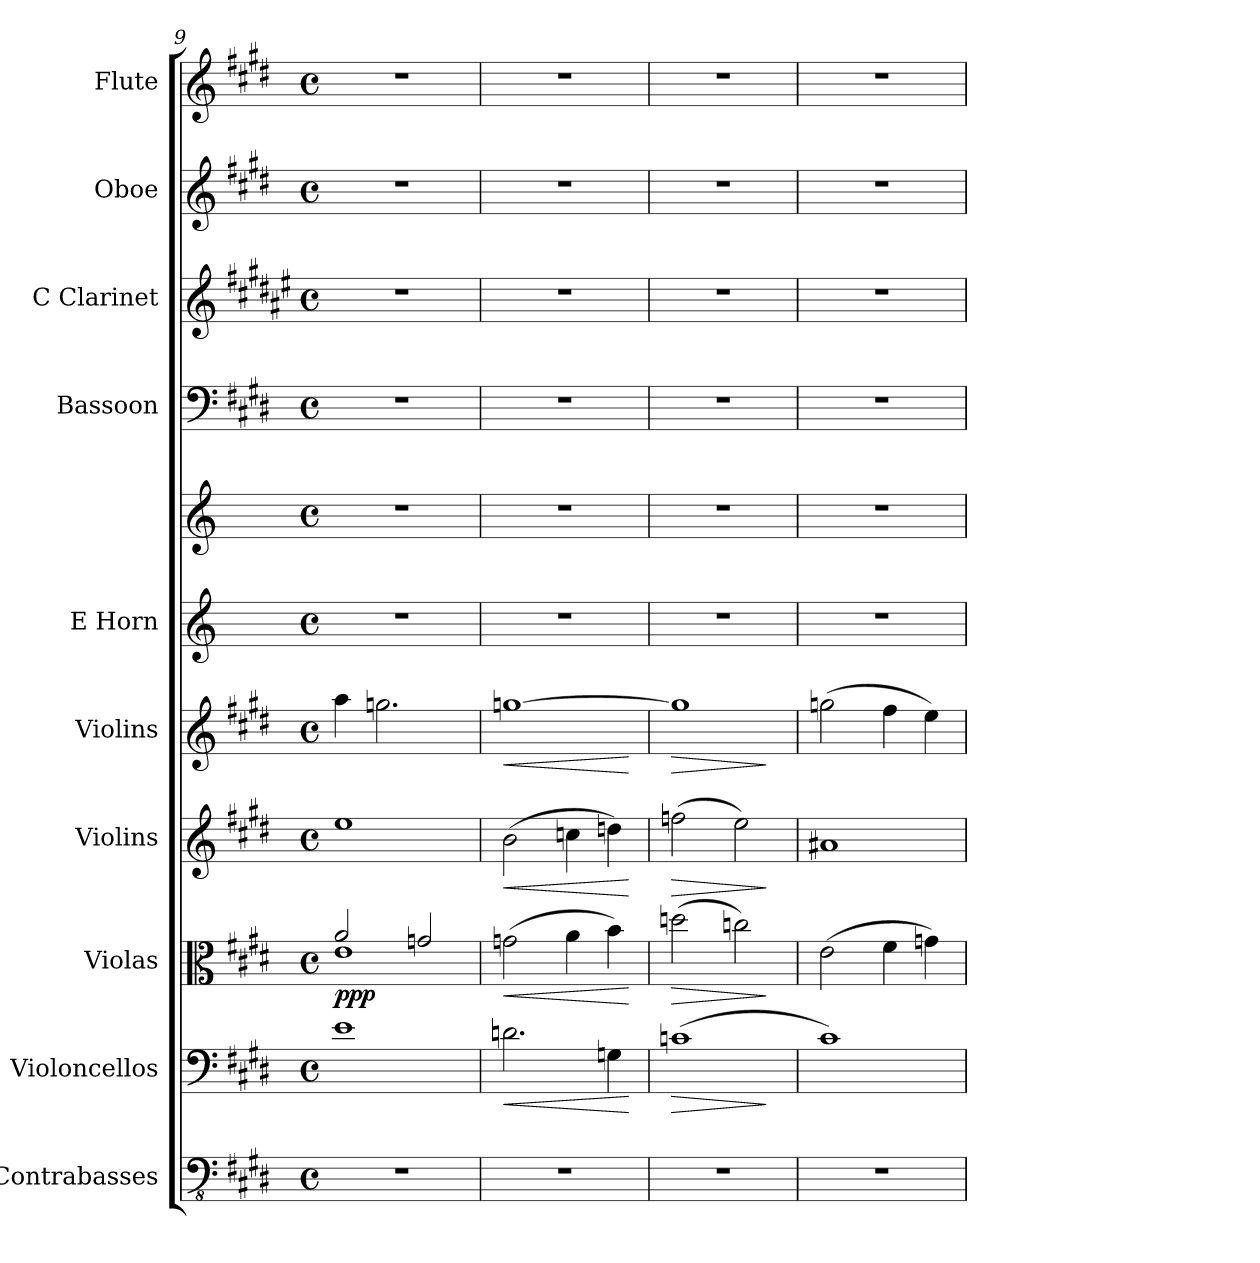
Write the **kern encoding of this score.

**kern	**kern	**dynam	**kern	**dynam	**kern	**dynam	**kern	**dynam	**kern	**kern	**kern	**kern	**kern	**kern
*part10	*part9	*part9	*part8	*part8	*part7	*part7	*part6	*part6	*part5	*part5	*part4	*part3	*part2	*part1
*staff11	*staff10	*staff10	*staff9	*staff9	*staff8	*staff8	*staff7	*staff7	*staff6	*staff5	*staff4	*staff3	*staff2	*staff1
*I"Contrabasses	*I"Violoncellos	*	*I"Violas	*	*I"Violins	*	*I"Violins	*	*I"E Horn	*	*I"Bassoon	*I"C Clarinet	*I"Oboe	*I"Flute
*I'Cbs.	*I'Vcs.	*	*I'Vlas.	*	*I'Vlns.	*	*I'Vlns.	*	*I'E Hn.	*	*I'Bsn.	*I'C Cl.	*I'Ob.	*I'Fl.
*clefFv4	*clefF4	*	*clefC3	*	*clefG2	*	*clefG2	*	*clefG2	*clefG2	*clefF4	*clefG2	*clefG2	*clefG2
*	*	*	*	*	*	*	*	*	*ITrd5c8	*ITrd5c8	*	*ITrd1c2	*	*
*k[f#c#g#d#]	*k[f#c#g#d#]	*	*k[f#c#g#d#]	*	*k[f#c#g#d#]	*	*k[f#c#g#d#]	*	*k[f#c#g#d#]	*k[f#c#g#d#]	*k[f#c#g#d#]	*k[f#c#g#d#]	*k[f#c#g#d#]	*k[f#c#g#d#]
*M4/4	*M4/4	*	*M4/4	*	*M4/4	*	*M4/4	*	*M4/4	*M4/4	*M4/4	*M4/4	*M4/4	*M4/4
*met(c)	*met(c)	*	*met(c)	*	*met(c)	*	*met(c)	*	*met(c)	*met(c)	*met(c)	*met(c)	*met(c)	*met(c)
=9	=9	=9	=9	=9	=9	=9	=9	=9	=9	=9	=9	=9	=9	=9
*	*	*	*^	*	*	*	*	*	*	*	*	*	*	*
!	!	!	!	!	!LO:DY:b	!	!	!	!	!	!	!	!	!	!
1r	1e	.	2a/	1e	ppp	1ee	.	4aa\	.	1r	1r	1r	1r	1r	1r
.	.	.	.	.	.	.	.	2.ggn\	.	.	.	.	.	.	.
.	.	.	2gn/	.	.	.	.	.	.	.	.	.	.	.	.
*	*	*	*v	*v	*	*	*	*	*	*	*	*	*	*	*
=10	=10	=10	=10	=10	=10	=10	=10	=10	=10	=10	=10	=10	=10	=10
!	!	!LO:HP:b	!	!LO:HP:b	!	!LO:HP:b	!	!LO:HP:b	!	!	!	!	!	!
1r	2.dn\	<	(2gn\	<	(2b\	<	[1ggn	<	1r	1r	1r	1r	1r	1r
.	.	.	4a\	.	4ccn\	.	.	.	.	.	.	.	.	.
.	4Gn\	.	4b\)	.	4ddn\)	.	.	.	.	.	.	.	.	.
.	.	[	.	[	.	[	.	[	.	.	.	.	.	.
=11	=11	=11	=11	=11	=11	=11	=11	=11	=11	=11	=11	=11	=11	=11
!	!	!LO:HP:b	!	!LO:HP:b	!	!LO:HP:b	!	!LO:HP:b	!	!	!	!	!	!
1r	(1cn	>	(2ddn\	>	(2ffn\	>	1gg]	>	1r	1r	1r	1r	1r	1r
.	.	.	2ccn\)	.	2ee\)	.	.	.	.	.	.	.	.	.
.	.	]	.	]	.	]	.	]	.	.	.	.	.	.
=12	=12	=12	=12	=12	=12	=12	=12	=12	=12	=12	=12	=12	=12	=12
1r	1c#)	.	(2e\	.	1a#X	.	(2ggn\	.	1r	1r	1r	1r	1r	1r
.	.	.	4f#\	.	.	.	4ff#\	.	.	.	.	.	.	.
.	.	.	4gn\)	.	.	.	4ee\)	.	.	.	.	.	.	.
=	=	=	=	=	=	=	=	=	=	=	=	=	=	=
*-	*-	*-	*-	*-	*-	*-	*-	*-	*-	*-	*-	*-	*-	*-
